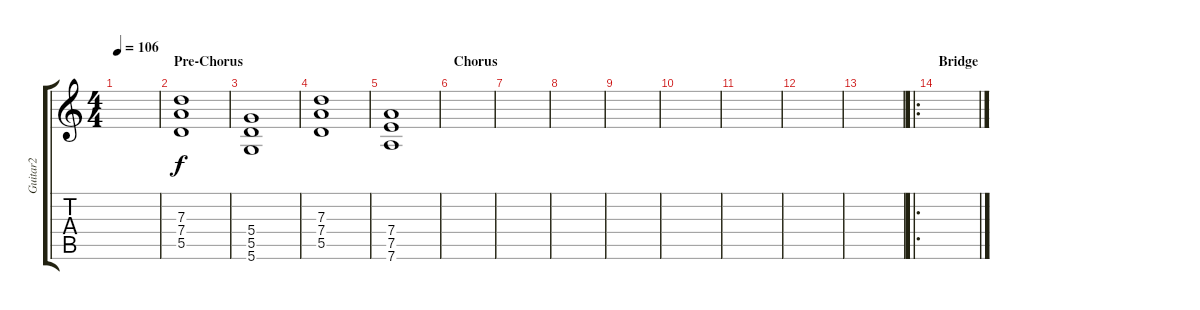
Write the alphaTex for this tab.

\track ("Guitar2" "Guitar2") {instrument distortionguitar}
\staff {score tabs}
\tuning (E4 B3 G3 D3 A2 D2) {hide}
\ts (4 4)
\tempo 106
\clef g2
\ks c
|
\section ("" "Pre-Chorus")
(7.3 7.4 5.5).1 |
(5.4 5.5 5.6).1 |
(7.3 7.4 5.5).1 |
(7.4 7.5 7.6).1 |
\section ("" "Chorus")
|
|
|
|
|
|
|
|
\ro
\section ("" "Bridge")
